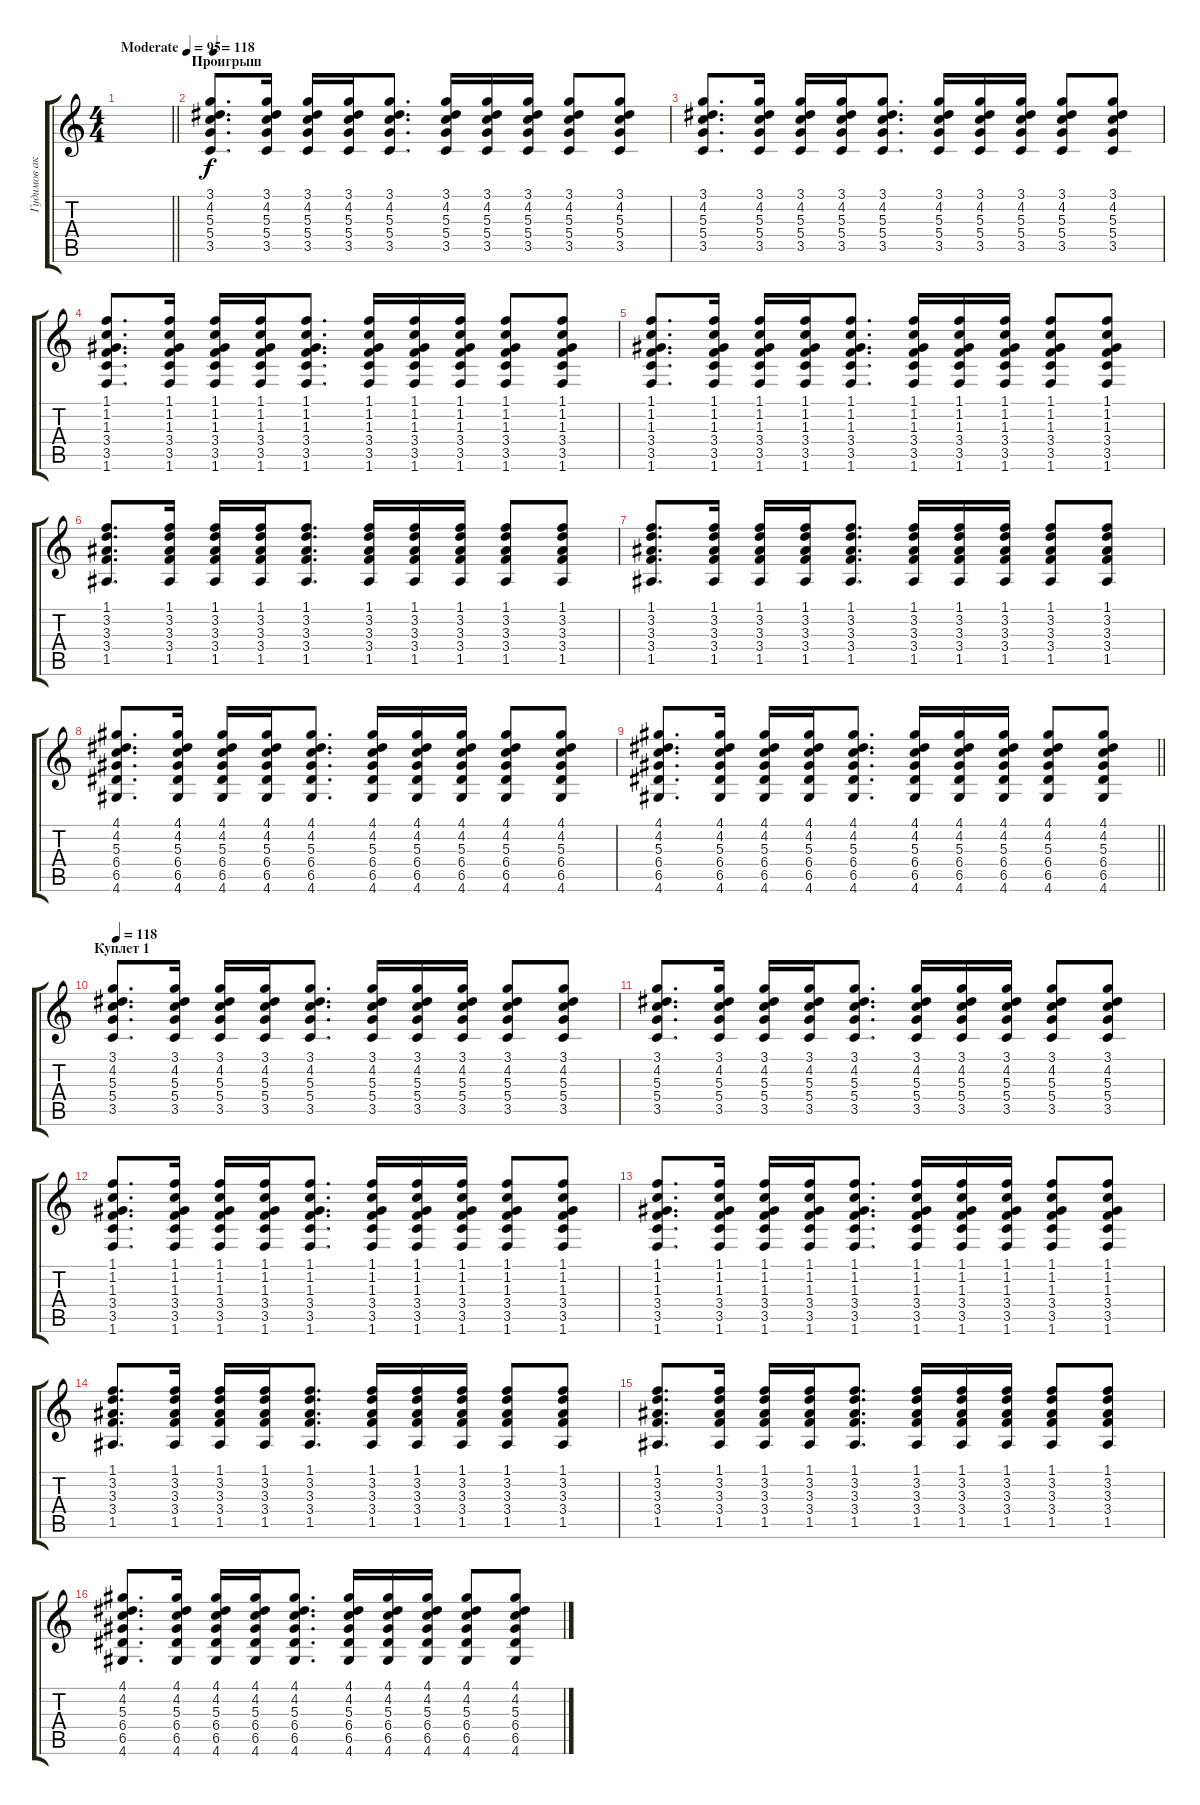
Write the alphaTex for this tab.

\track ("Гудимов аккорды" "Гудимов ак") {instrument acousticguitarsteel}
\staff {score tabs}
\tuning (E4 B3 G3 D3 A2 E2) {hide}
\ts (4 4)
\tempo (95 "Moderate")
\clef g2
\barLineRight lightlight
\ks c
|
\section ("" "Проигрыш")
\tempo 118
(3.1 4.2 5.3 5.4 3.5).8{d} (3.1 4.2 5.3 5.4 3.5).16 (3.1 4.2 5.3 5.4 3.5).16 (3.1 4.2 5.3 5.4 3.5).16 (3.1 4.2 5.3 5.4 3.5).8{d} (3.1 4.2 5.3 5.4 3.5).16 (3.1 4.2 5.3 5.4 3.5).16 (3.1 4.2 5.3 5.4 3.5).16 (3.1 4.2 5.3 5.4 3.5).8 (3.1 4.2 5.3 5.4 3.5).8 |
(3.1 4.2 5.3 5.4 3.5).8{d} (3.1 4.2 5.3 5.4 3.5).16 (3.1 4.2 5.3 5.4 3.5).16 (3.1 4.2 5.3 5.4 3.5).16 (3.1 4.2 5.3 5.4 3.5).8{d} (3.1 4.2 5.3 5.4 3.5).16 (3.1 4.2 5.3 5.4 3.5).16 (3.1 4.2 5.3 5.4 3.5).16 (3.1 4.2 5.3 5.4 3.5).8 (3.1 4.2 5.3 5.4 3.5).8 |
(1.1 1.2 1.3 3.4 3.5 1.6).8{d} (1.1 1.2 1.3 3.4 3.5 1.6).16 (1.1 1.2 1.3 3.4 3.5 1.6).16 (1.1 1.2 1.3 3.4 3.5 1.6).16 (1.1 1.2 1.3 3.4 3.5 1.6).8{d} (1.1 1.2 1.3 3.4 3.5 1.6).16 (1.1 1.2 1.3 3.4 3.5 1.6).16 (1.1 1.2 1.3 3.4 3.5 1.6).16 (1.1 1.2 1.3 3.4 3.5 1.6).8 (1.1 1.2 1.3 3.4 3.5 1.6).8 |
(1.1 1.2 1.3 3.4 3.5 1.6).8{d} (1.1 1.2 1.3 3.4 3.5 1.6).16 (1.1 1.2 1.3 3.4 3.5 1.6).16 (1.1 1.2 1.3 3.4 3.5 1.6).16 (1.1 1.2 1.3 3.4 3.5 1.6).8{d} (1.1 1.2 1.3 3.4 3.5 1.6).16 (1.1 1.2 1.3 3.4 3.5 1.6).16 (1.1 1.2 1.3 3.4 3.5 1.6).16 (1.1 1.2 1.3 3.4 3.5 1.6).8 (1.1 1.2 1.3 3.4 3.5 1.6).8 |
(1.1 3.2 3.3 3.4 1.5).8{d} (1.1 3.2 3.3 3.4 1.5).16 (1.1 3.2 3.3 3.4 1.5).16 (1.1 3.2 3.3 3.4 1.5).16 (1.1 3.2 3.3 3.4 1.5).8{d} (1.1 3.2 3.3 3.4 1.5).16 (1.1 3.2 3.3 3.4 1.5).16 (1.1 3.2 3.3 3.4 1.5).16 (1.1 3.2 3.3 3.4 1.5).8 (1.1 3.2 3.3 3.4 1.5).8 |
(1.1 3.2 3.3 3.4 1.5).8{d} (1.1 3.2 3.3 3.4 1.5).16 (1.1 3.2 3.3 3.4 1.5).16 (1.1 3.2 3.3 3.4 1.5).16 (1.1 3.2 3.3 3.4 1.5).8{d} (1.1 3.2 3.3 3.4 1.5).16 (1.1 3.2 3.3 3.4 1.5).16 (1.1 3.2 3.3 3.4 1.5).16 (1.1 3.2 3.3 3.4 1.5).8 (1.1 3.2 3.3 3.4 1.5).8 |
(4.1 4.2 5.3 6.4 6.5 4.6).8{d} (4.1 4.2 5.3 6.4 6.5 4.6).16 (4.1 4.2 5.3 6.4 6.5 4.6).16 (4.1 4.2 5.3 6.4 6.5 4.6).16 (4.1 4.2 5.3 6.4 6.5 4.6).8{d} (4.1 4.2 5.3 6.4 6.5 4.6).16 (4.1 4.2 5.3 6.4 6.5 4.6).16 (4.1 4.2 5.3 6.4 6.5 4.6).16 (4.1 4.2 5.3 6.4 6.5 4.6).8 (4.1 4.2 5.3 6.4 6.5 4.6).8 |
\barLineRight lightlight
(4.1 4.2 5.3 6.4 6.5 4.6).8{d} (4.1 4.2 5.3 6.4 6.5 4.6).16 (4.1 4.2 5.3 6.4 6.5 4.6).16 (4.1 4.2 5.3 6.4 6.5 4.6).16 (4.1 4.2 5.3 6.4 6.5 4.6).8{d} (4.1 4.2 5.3 6.4 6.5 4.6).16 (4.1 4.2 5.3 6.4 6.5 4.6).16 (4.1 4.2 5.3 6.4 6.5 4.6).16 (4.1 4.2 5.3 6.4 6.5 4.6).8 (4.1 4.2 5.3 6.4 6.5 4.6).8 |
\section ("" "Куплет 1")
\tempo 118
(3.1 4.2 5.3 5.4 3.5).8{d} (3.1 4.2 5.3 5.4 3.5).16 (3.1 4.2 5.3 5.4 3.5).16 (3.1 4.2 5.3 5.4 3.5).16 (3.1 4.2 5.3 5.4 3.5).8{d} (3.1 4.2 5.3 5.4 3.5).16 (3.1 4.2 5.3 5.4 3.5).16 (3.1 4.2 5.3 5.4 3.5).16 (3.1 4.2 5.3 5.4 3.5).8 (3.1 4.2 5.3 5.4 3.5).8 |
(3.1 4.2 5.3 5.4 3.5).8{d} (3.1 4.2 5.3 5.4 3.5).16 (3.1 4.2 5.3 5.4 3.5).16 (3.1 4.2 5.3 5.4 3.5).16 (3.1 4.2 5.3 5.4 3.5).8{d} (3.1 4.2 5.3 5.4 3.5).16 (3.1 4.2 5.3 5.4 3.5).16 (3.1 4.2 5.3 5.4 3.5).16 (3.1 4.2 5.3 5.4 3.5).8 (3.1 4.2 5.3 5.4 3.5).8 |
(1.1 1.2 1.3 3.4 3.5 1.6).8{d} (1.1 1.2 1.3 3.4 3.5 1.6).16 (1.1 1.2 1.3 3.4 3.5 1.6).16 (1.1 1.2 1.3 3.4 3.5 1.6).16 (1.1 1.2 1.3 3.4 3.5 1.6).8{d} (1.1 1.2 1.3 3.4 3.5 1.6).16 (1.1 1.2 1.3 3.4 3.5 1.6).16 (1.1 1.2 1.3 3.4 3.5 1.6).16 (1.1 1.2 1.3 3.4 3.5 1.6).8 (1.1 1.2 1.3 3.4 3.5 1.6).8 |
(1.1 1.2 1.3 3.4 3.5 1.6).8{d} (1.1 1.2 1.3 3.4 3.5 1.6).16 (1.1 1.2 1.3 3.4 3.5 1.6).16 (1.1 1.2 1.3 3.4 3.5 1.6).16 (1.1 1.2 1.3 3.4 3.5 1.6).8{d} (1.1 1.2 1.3 3.4 3.5 1.6).16 (1.1 1.2 1.3 3.4 3.5 1.6).16 (1.1 1.2 1.3 3.4 3.5 1.6).16 (1.1 1.2 1.3 3.4 3.5 1.6).8 (1.1 1.2 1.3 3.4 3.5 1.6).8 |
(1.1 3.2 3.3 3.4 1.5).8{d} (1.1 3.2 3.3 3.4 1.5).16 (1.1 3.2 3.3 3.4 1.5).16 (1.1 3.2 3.3 3.4 1.5).16 (1.1 3.2 3.3 3.4 1.5).8{d} (1.1 3.2 3.3 3.4 1.5).16 (1.1 3.2 3.3 3.4 1.5).16 (1.1 3.2 3.3 3.4 1.5).16 (1.1 3.2 3.3 3.4 1.5).8 (1.1 3.2 3.3 3.4 1.5).8 |
(1.1 3.2 3.3 3.4 1.5).8{d} (1.1 3.2 3.3 3.4 1.5).16 (1.1 3.2 3.3 3.4 1.5).16 (1.1 3.2 3.3 3.4 1.5).16 (1.1 3.2 3.3 3.4 1.5).8{d} (1.1 3.2 3.3 3.4 1.5).16 (1.1 3.2 3.3 3.4 1.5).16 (1.1 3.2 3.3 3.4 1.5).16 (1.1 3.2 3.3 3.4 1.5).8 (1.1 3.2 3.3 3.4 1.5).8 |
(4.1 4.2 5.3 6.4 6.5 4.6).8{d} (4.1 4.2 5.3 6.4 6.5 4.6).16 (4.1 4.2 5.3 6.4 6.5 4.6).16 (4.1 4.2 5.3 6.4 6.5 4.6).16 (4.1 4.2 5.3 6.4 6.5 4.6).8{d} (4.1 4.2 5.3 6.4 6.5 4.6).16 (4.1 4.2 5.3 6.4 6.5 4.6).16 (4.1 4.2 5.3 6.4 6.5 4.6).16 (4.1 4.2 5.3 6.4 6.5 4.6).8 (4.1 4.2 5.3 6.4 6.5 4.6).8
